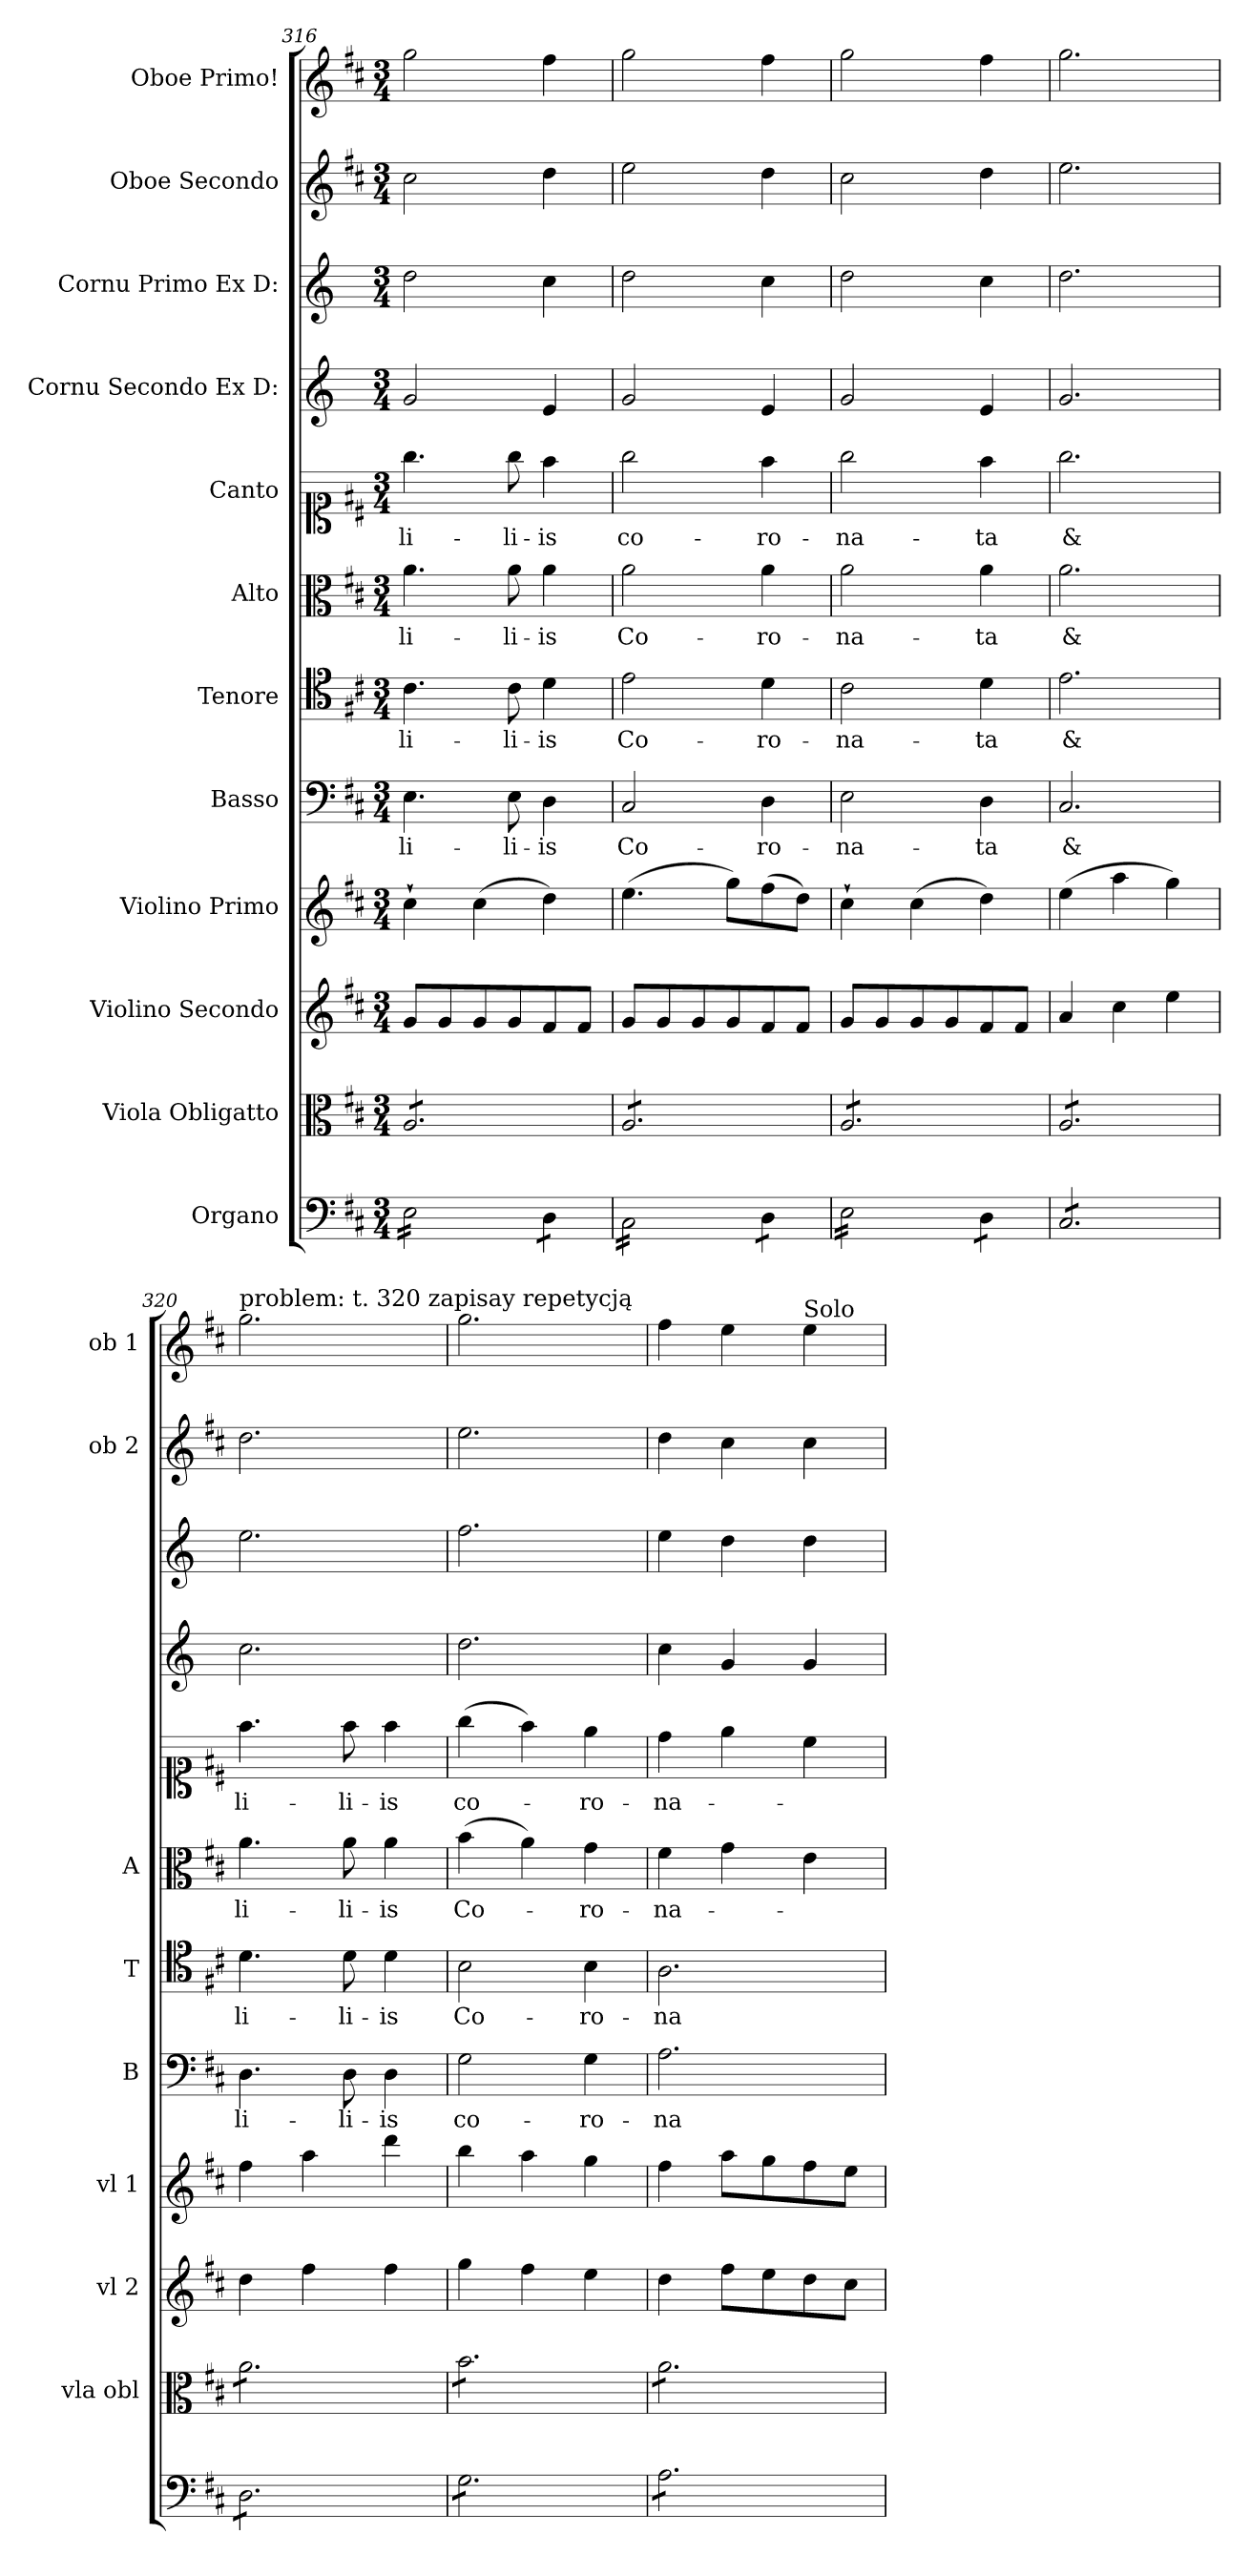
**kern	**kern	**kern	**kern	**kern	**text	**kern	**text	**kern	**text	**kern	**text	**kern	**kern	**kern	**kern
*part12	*part11	*part10	*part9	*part8	*part8	*part7	*part7	*part6	*part6	*part5	*part5	*part4	*part3	*part2	*part1
*staff12	*staff11	*staff10	*staff9	*staff8	*staff8	*staff7	*staff7	*staff6	*staff6	*staff5	*staff5	*staff4	*staff3	*staff2	*staff1
*I"Organo	*I"Viola Obligatto	*I"Violino Secondo	*I"Violino Primo	*I"Basso	*	*I"Tenore	*	*I"Alto	*	*I"Canto	*	*I"Cornu Secondo Ex D:	*I"Cornu Primo Ex D:	*I"Oboe Secondo	*I"Oboe Primo!
*	*I'vla obl	*I'vl 2	*I'vl 1	*I'B	*	*I'T	*	*I'A	*	*	*	*	*	*I'ob 2	*I'ob 1
*clefF4	*clefC3	*clefG2	*clefG2	*clefF4	*	*clefC4	*	*clefC3	*	*clefC1	*	*clefG2	*clefG2	*clefG2	*clefG2
*	*	*	*	*	*	*	*	*	*	*	*	*ITrd-1c-2	*ITrd-1c-2	*	*
*k[f#c#]	*k[f#c#]	*k[f#c#]	*k[f#c#]	*k[f#c#]	*	*k[f#c#]	*	*k[f#c#]	*	*k[f#c#]	*	*k[f#c#]	*k[f#c#]	*k[f#c#]	*k[f#c#]
*D:	*D:	*D:	*D:	*D:	*	*D:	*	*D:	*	*D:	*	*	*	*D:	*D:
*M3/4	*M3/4	*M3/4	*M3/4	*M3/4	*	*M3/4	*	*M3/4	*	*M3/4	*	*M3/4	*M3/4	*M3/4	*M3/4
=316	=316	=316	=316	=316	=316	=316	=316	=316	=316	=316	=316	=316	=316	=316	=316
*tremolo	*	*	*	*	*	*	*	*	*	*	*	*	*	*	*
*	*tremolo	*	*	*	*	*	*	*	*	*	*	*	*	*	*
16E\LL	8A/L	8g/L	4cc#`\	4.E\	li-	4.c#\	li-	4.a\	li-	4.gg\	li-	2a/	2ee\	2cc#\	2gg\
16E\	.	.	.	.	.	.	.	.	.	.	.	.	.	.	.
16E\	8A/	8g/	.	.	.	.	.	.	.	.	.	.	.	.	.
16E\	.	.	.	.	.	.	.	.	.	.	.	.	.	.	.
16E\	8A/	8g/	(4cc#\	.	.	.	.	.	.	.	.	.	.	.	.
16E\	.	.	.	.	.	.	.	.	.	.	.	.	.	.	.
16E\	8A/	8g/	.	8E\	-li-	8c#\	-li-	8a\	-li-	8gg\	-li-	.	.	.	.
16E\JJ	.	.	.	.	.	.	.	.	.	.	.	.	.	.	.
8D\L	8A/	8f#/	4dd\)	4D\	-is	4d\	-is	4a\	-is	4ff#\	-is	4f#/	4dd\	4dd\	4ff#\
8D\J	8A/J	8f#/J	.	.	.	.	.	.	.	.	.	.	.	.	.
=317	=317	=317	=317	=317	=317	=317	=317	=317	=317	=317	=317	=317	=317	=317	=317
16C#\LL	8A/L	8g/L	(4.ee\	2C#/	Co-	2e\	Co-	2a\	Co-	2gg\	co-	2a/	2ee\	2ee\	2gg\
16C#\	.	.	.	.	.	.	.	.	.	.	.	.	.	.	.
16C#\	8A/	8g/	.	.	.	.	.	.	.	.	.	.	.	.	.
16C#\	.	.	.	.	.	.	.	.	.	.	.	.	.	.	.
16C#\	8A/	8g/	.	.	.	.	.	.	.	.	.	.	.	.	.
16C#\	.	.	.	.	.	.	.	.	.	.	.	.	.	.	.
16C#\	8A/	8g/	8gg\L)	.	.	.	.	.	.	.	.	.	.	.	.
16C#\JJ	.	.	.	.	.	.	.	.	.	.	.	.	.	.	.
8D\L	8A/	8f#/	(8ff#\	4D\	-ro-	4d\	-ro-	4a\	-ro-	4ff#\	-ro-	4f#/	4dd\	4dd\	4ff#\
8D\J	8A/J	8f#/J	8dd\J)	.	.	.	.	.	.	.	.	.	.	.	.
=318	=318	=318	=318	=318	=318	=318	=318	=318	=318	=318	=318	=318	=318	=318	=318
16E\LL	8A/L	8g/L	4cc#`\	2E\	-na-	2c#\	-na-	2a\	-na-	2gg\	-na-	2a/	2ee\	2cc#\	2gg\
16E\	.	.	.	.	.	.	.	.	.	.	.	.	.	.	.
16E\	8A/	8g/	.	.	.	.	.	.	.	.	.	.	.	.	.
16E\	.	.	.	.	.	.	.	.	.	.	.	.	.	.	.
16E\	8A/	8g/	(4cc#\	.	.	.	.	.	.	.	.	.	.	.	.
16E\	.	.	.	.	.	.	.	.	.	.	.	.	.	.	.
16E\	8A/	8g/	.	.	.	.	.	.	.	.	.	.	.	.	.
16E\JJ	.	.	.	.	.	.	.	.	.	.	.	.	.	.	.
8D\L	8A/	8f#/	4dd\)	4D\	-ta	4d\	-ta	4a\	-ta	4ff#\	-ta	4f#/	4dd\	4dd\	4ff#\
8D\J	8A/J	8f#/J	.	.	.	.	.	.	.	.	.	.	.	.	.
=319	=319	=319	=319	=319	=319	=319	=319	=319	=319	=319	=319	=319	=319	=319	=319
8C#/L	8A/L	4a/	(4ee\	2.C#/	&	2.e\	&	2.a\	&	2.gg\	&	2.a/	2.ee\	2.ee\	2.gg\
8C#/	8A/	.	.	.	.	.	.	.	.	.	.	.	.	.	.
8C#/	8A/	4cc#\	4aa\	.	.	.	.	.	.	.	.	.	.	.	.
8C#/	8A/	.	.	.	.	.	.	.	.	.	.	.	.	.	.
8C#/	8A/	4ee\	4gg\)	.	.	.	.	.	.	.	.	.	.	.	.
8C#/J	8A/J	.	.	.	.	.	.	.	.	.	.	.	.	.	.
=320	=320	=320	=320	=320	=320	=320	=320	=320	=320	=320	=320	=320	=320	=320	=320
!	!	!	!	!	!	!	!	!	!	!	!	!	!	!	!LO:TX:a:t=problem&colon; t. 320 zapisay repetycją
8D\L	8a\L	4dd\	4ff#\	4.D\	li-	4.d\	li-	4.a\	li-	4.ff#\	li-	2.dd\	2.ff#\	2.dd\	2.gg\
8D\	8a\	.	.	.	.	.	.	.	.	.	.	.	.	.	.
8D\	8a\	4ff#\	4aa\	.	.	.	.	.	.	.	.	.	.	.	.
8D\	8a\	.	.	8D\	-li-	8d\	-li-	8a\	-li-	8ff#\	-li-	.	.	.	.
8D\	8a\	4ff#\	4ddd\	4D\	-is	4d\	-is	4a\	-is	4ff#\	-is	.	.	.	.
8D\J	8a\J	.	.	.	.	.	.	.	.	.	.	.	.	.	.
=321	=321	=321	=321	=321	=321	=321	=321	=321	=321	=321	=321	=321	=321	=321	=321
8G\L	8b\L	4gg\	4bb\	2G\	co-	2B\	Co-	(4b\	Co-	(<4gg\	co-	2.ee\	2.gg\	2.ee\	2.gg\
8G\	8b\	.	.	.	.	.	.	.	.	.	.	.	.	.	.
8G\	8b\	4ff#\	4aa\	.	.	.	.	4a\)	.	4ff#\)	.	.	.	.	.
8G\	8b\	.	.	.	.	.	.	.	.	.	.	.	.	.	.
8G\	8b\	4ee\	4gg\	4G\	-ro-	4B\	-ro-	4g\	-ro-	4ee\	-ro-	.	.	.	.
8G\J	8b\J	.	.	.	.	.	.	.	.	.	.	.	.	.	.
=322	=322	=322	=322	=322	=322	=322	=322	=322	=322	=322	=322	=322	=322	=322	=322
8A\L	8a\L	4dd\	4ff#\	2.A\	-na-	2.A\	-na-	4f#\	-na-	4dd\	-na-	4dd\	4ff#\	4dd\	4ff#\
8A\	8a\	.	.	.	.	.	.	.	.	.	.	.	.	.	.
8A\	8a\	8ff#\L	8aa\L	.	.	.	.	4g\	.	4ee\	.	4a/	4ee\	4cc#\	4ee\
8A\	8a\	8ee\	8gg\	.	.	.	.	.	.	.	.	.	.	.	.
!	!	!	!	!	!	!	!	!	!	!	!	!	!	!	!LO:TX:a:t=Solo
8A\	8a\	8dd\	8ff#\	.	.	.	.	4e\	.	4cc#\	.	4a/	4ee\	4cc#\	4ee\
8A\J	8a\J	8cc#\J	8ee\J	.	.	.	.	.	.	.	.	.	.	.	.
*	*Xtremolo	*	*	*	*	*	*	*	*	*	*	*	*	*	*
*Xtremolo	*	*	*	*	*	*	*	*	*	*	*	*	*	*	*
=	=	=	=	=	=	=	=	=	=	=	=	=	=	=	=
*-	*-	*-	*-	*-	*-	*-	*-	*-	*-	*-	*-	*-	*-	*-	*-
